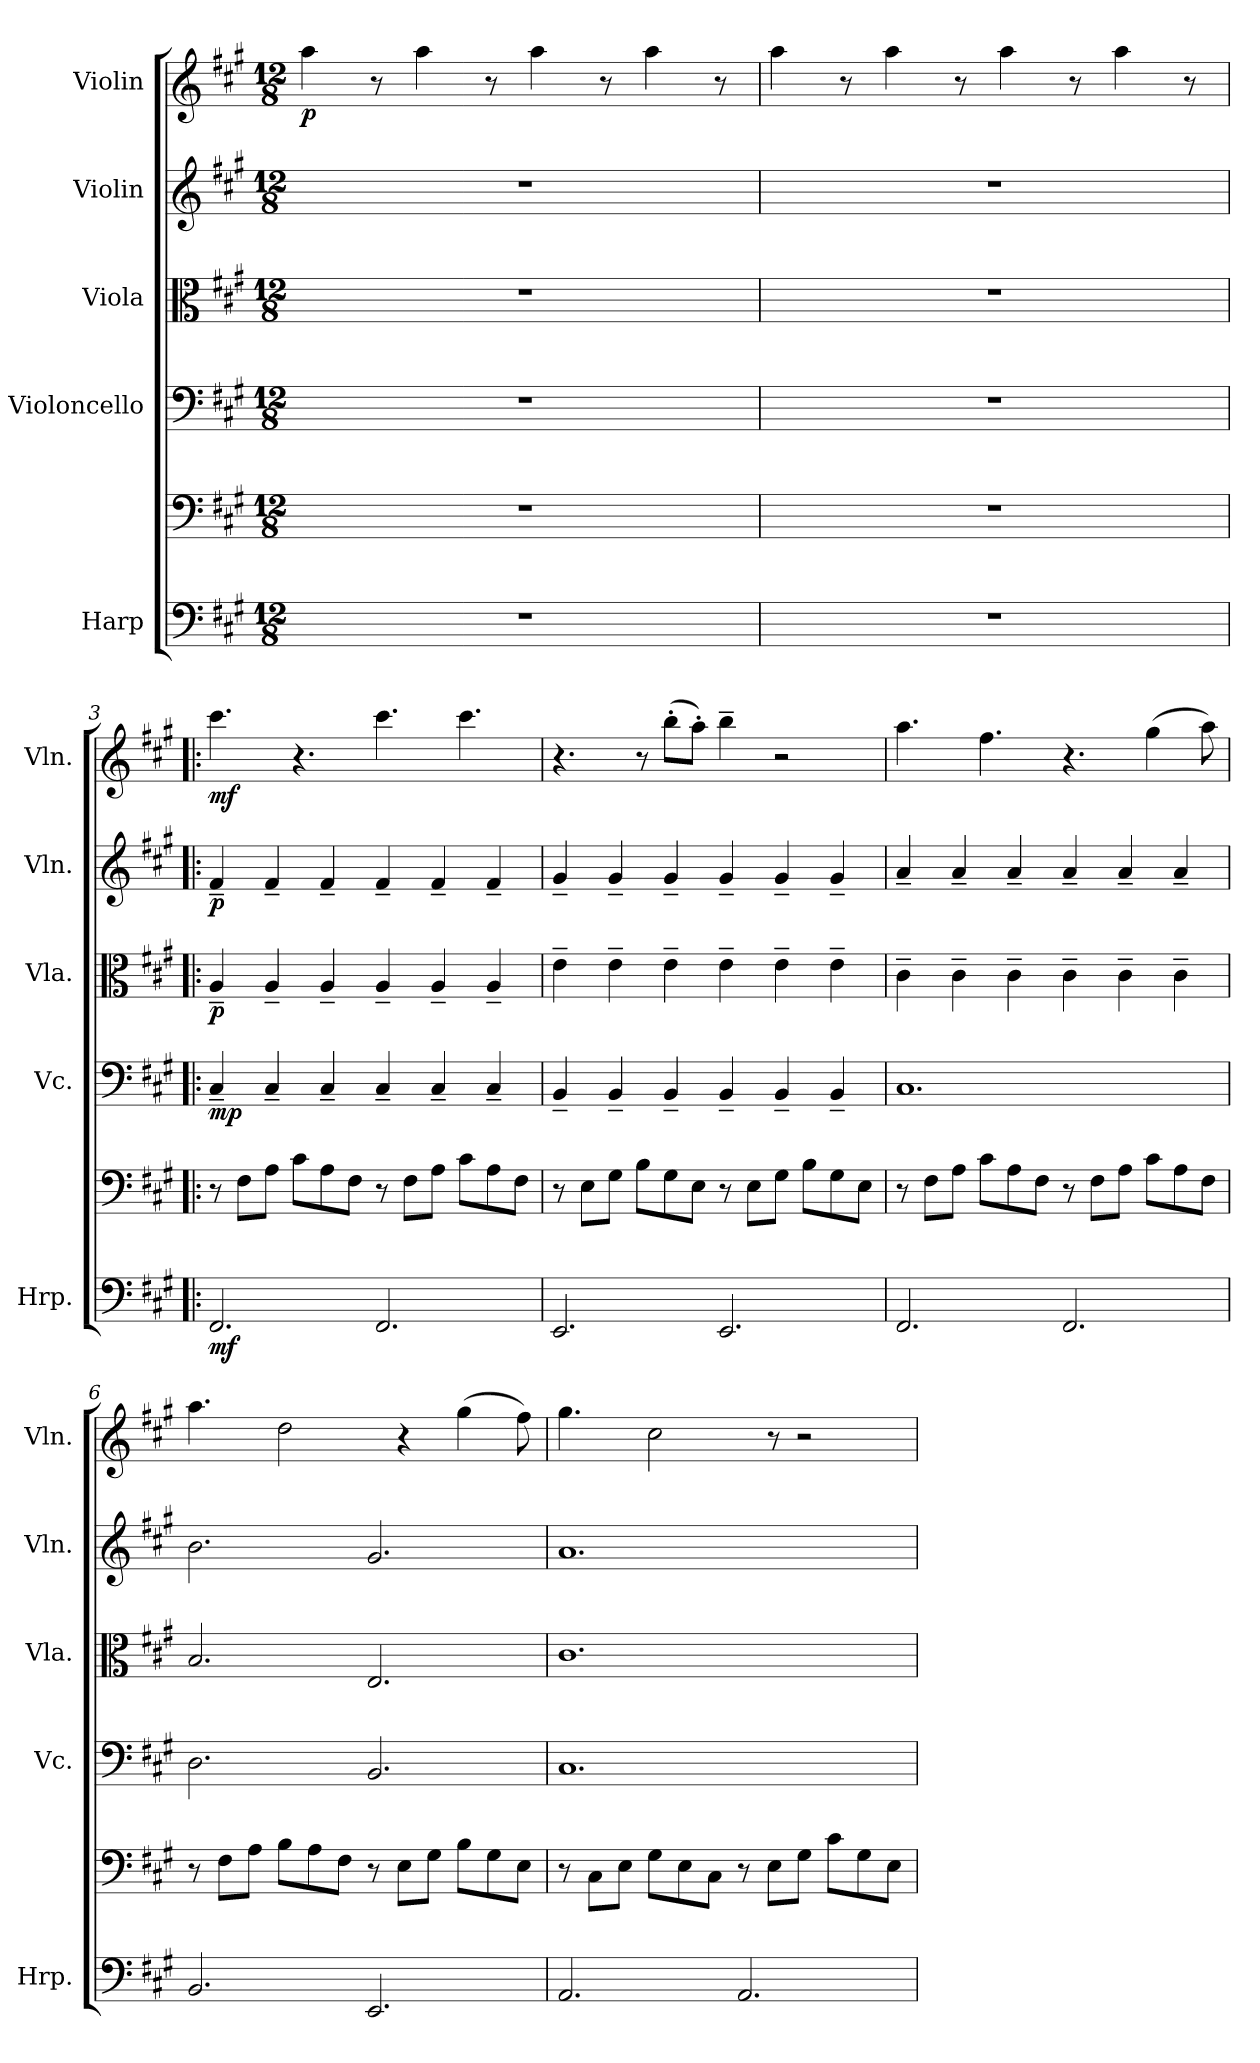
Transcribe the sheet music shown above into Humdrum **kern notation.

**kern	**kern	**dynam	**kern	**dynam	**kern	**dynam	**kern	**dynam	**kern	**dynam
*part5	*part5	*part5	*part4	*part4	*part3	*part3	*part2	*part2	*part1	*part1
*staff6	*staff5	*staff5/6	*staff4	*staff4	*staff3	*staff3	*staff2	*staff2	*staff1	*staff1
*I"Harp	*	*	*I"Violoncello	*	*I"Viola	*	*I"Violin	*	*I"Violin	*
*I'Hrp.	*	*	*I'Vc.	*	*I'Vla.	*	*I'Vln.	*	*I'Vln.	*
*clefF4	*clefF4	*	*clefF4	*	*clefC3	*	*clefG2	*	*clefG2	*
*k[f#c#g#]	*k[f#c#g#]	*	*k[f#c#g#]	*	*k[f#c#g#]	*	*k[f#c#g#]	*	*k[f#c#g#]	*
*M12/8	*M12/8	*	*M12/8	*	*M12/8	*	*M12/8	*	*M12/8	*
*MM92	*MM92	*	*MM92	*	*MM92	*	*MM92	*	*MM92	*
=1	=1	=1	=1	=1	=1	=1	=1	=1	=1	=1
!	!	!	!	!	!	!	!	!	!	!LO:DY:b
1.r	1.r	.	1.r	.	1.r	.	1.r	.	4aa\	p
.	.	.	.	.	.	.	.	.	8r	.
.	.	.	.	.	.	.	.	.	4aa\	.
.	.	.	.	.	.	.	.	.	8r	.
.	.	.	.	.	.	.	.	.	4aa\	.
.	.	.	.	.	.	.	.	.	8r	.
.	.	.	.	.	.	.	.	.	4aa\	.
.	.	.	.	.	.	.	.	.	8r	.
=2	=2	=2	=2	=2	=2	=2	=2	=2	=2	=2
1.r	1.r	.	1.r	.	1.r	.	1.r	.	4aa\	.
.	.	.	.	.	.	.	.	.	8r	.
.	.	.	.	.	.	.	.	.	4aa\	.
.	.	.	.	.	.	.	.	.	8r	.
.	.	.	.	.	.	.	.	.	4aa\	.
.	.	.	.	.	.	.	.	.	8r	.
.	.	.	.	.	.	.	.	.	4aa\	.
.	.	.	.	.	.	.	.	.	8r	.
=3!|:	=3!|:	=3!|:	=3!|:	=3!|:	=3!|:	=3!|:	=3!|:	=3!|:	=3!|:	=3!|:
!	!	!LO:DY:b=2	!	!LO:DY:b	!	!LO:DY:b	!	!LO:DY:b	!	!LO:DY:b
2.FF#/	8r	mf	4C#~/	mp	4A~/	p	4f#~/	p	4.ccc#\	mf
.	8F#\L	.	.	.	.	.	.	.	.	.
.	8A\J	.	4C#~/	.	4A~/	.	4f#~/	.	.	.
.	8c#\L	.	.	.	.	.	.	.	4.r	.
.	8A\	.	4C#~/	.	4A~/	.	4f#~/	.	.	.
.	8F#\J	.	.	.	.	.	.	.	.	.
2.FF#/	8r	.	4C#~/	.	4A~/	.	4f#~/	.	4.ccc#\	.
.	8F#\L	.	.	.	.	.	.	.	.	.
.	8A\J	.	4C#~/	.	4A~/	.	4f#~/	.	.	.
.	8c#\L	.	.	.	.	.	.	.	4.ccc#\	.
.	8A\	.	4C#~/	.	4A~/	.	4f#~/	.	.	.
.	8F#\J	.	.	.	.	.	.	.	.	.
!!LO:PB:g=z
=4	=4	=4	=4	=4	=4	=4	=4	=4	=4	=4
2.EE/	8r	.	4BB~/	.	4e~\	.	4g#~/	.	4.r	.
.	8E\L	.	.	.	.	.	.	.	.	.
.	8G#\J	.	4BB~/	.	4e~\	.	4g#~/	.	.	.
.	8B\L	.	.	.	.	.	.	.	8r	.
.	8G#\	.	4BB~/	.	4e~\	.	4g#~/	.	(8bb'\L	.
.	8E\J	.	.	.	.	.	.	.	8aa'\J)	.
2.EE/	8r	.	4BB~/	.	4e~\	.	4g#~/	.	4bb~\	.
.	8E\L	.	.	.	.	.	.	.	.	.
.	8G#\J	.	4BB~/	.	4e~\	.	4g#~/	.	2r	.
.	8B\L	.	.	.	.	.	.	.	.	.
.	8G#\	.	4BB~/	.	4e~\	.	4g#~/	.	.	.
.	8E\J	.	.	.	.	.	.	.	.	.
=5	=5	=5	=5	=5	=5	=5	=5	=5	=5	=5
2.FF#/	8r	.	1.C#	.	4c#~\	.	4a~/	.	4.aa\	.
.	8F#\L	.	.	.	.	.	.	.	.	.
.	8A\J	.	.	.	4c#~\	.	4a~/	.	.	.
.	8c#\L	.	.	.	.	.	.	.	4.ff#\	.
.	8A\	.	.	.	4c#~\	.	4a~/	.	.	.
.	8F#\J	.	.	.	.	.	.	.	.	.
2.FF#/	8r	.	.	.	4c#~\	.	4a~/	.	4.r	.
.	8F#\L	.	.	.	.	.	.	.	.	.
.	8A\J	.	.	.	4c#~\	.	4a~/	.	.	.
.	8c#\L	.	.	.	.	.	.	.	(4gg#\	.
.	8A\	.	.	.	4c#~\	.	4a~/	.	.	.
.	8F#\J	.	.	.	.	.	.	.	8aa\)	.
=6	=6	=6	=6	=6	=6	=6	=6	=6	=6	=6
2.BB/	8r	.	2.D\	.	2.B/	.	2.b\	.	4.aa\	.
.	8F#\L	.	.	.	.	.	.	.	.	.
.	8A\J	.	.	.	.	.	.	.	.	.
.	8B\L	.	.	.	.	.	.	.	2dd\	.
.	8A\	.	.	.	.	.	.	.	.	.
.	8F#\J	.	.	.	.	.	.	.	.	.
2.EE/	8r	.	2.BB/	.	2.E/	.	2.g#/	.	.	.
.	8E\L	.	.	.	.	.	.	.	4r	.
.	8G#\J	.	.	.	.	.	.	.	.	.
.	8B\L	.	.	.	.	.	.	.	(4gg#\	.
.	8G#\	.	.	.	.	.	.	.	.	.
.	8E\J	.	.	.	.	.	.	.	8ff#\)	.
!!LO:LB:g=z
=7	=7	=7	=7	=7	=7	=7	=7	=7	=7	=7
2.AA/	8r	.	1.C#	.	1.c#	.	1.a	.	4.gg#\	.
.	8C#\L	.	.	.	.	.	.	.	.	.
.	8E\J	.	.	.	.	.	.	.	.	.
.	8G#\L	.	.	.	.	.	.	.	2cc#\	.
.	8E\	.	.	.	.	.	.	.	.	.
.	8C#\J	.	.	.	.	.	.	.	.	.
2.AA/	8r	.	.	.	.	.	.	.	.	.
.	8E\L	.	.	.	.	.	.	.	8r	.
.	8G#\J	.	.	.	.	.	.	.	2r	.
.	8c#\L	.	.	.	.	.	.	.	.	.
.	8G#\	.	.	.	.	.	.	.	.	.
.	8E\J	.	.	.	.	.	.	.	.	.
=	=	=	=	=	=	=	=	=	=	=
*-	*-	*-	*-	*-	*-	*-	*-	*-	*-	*-
